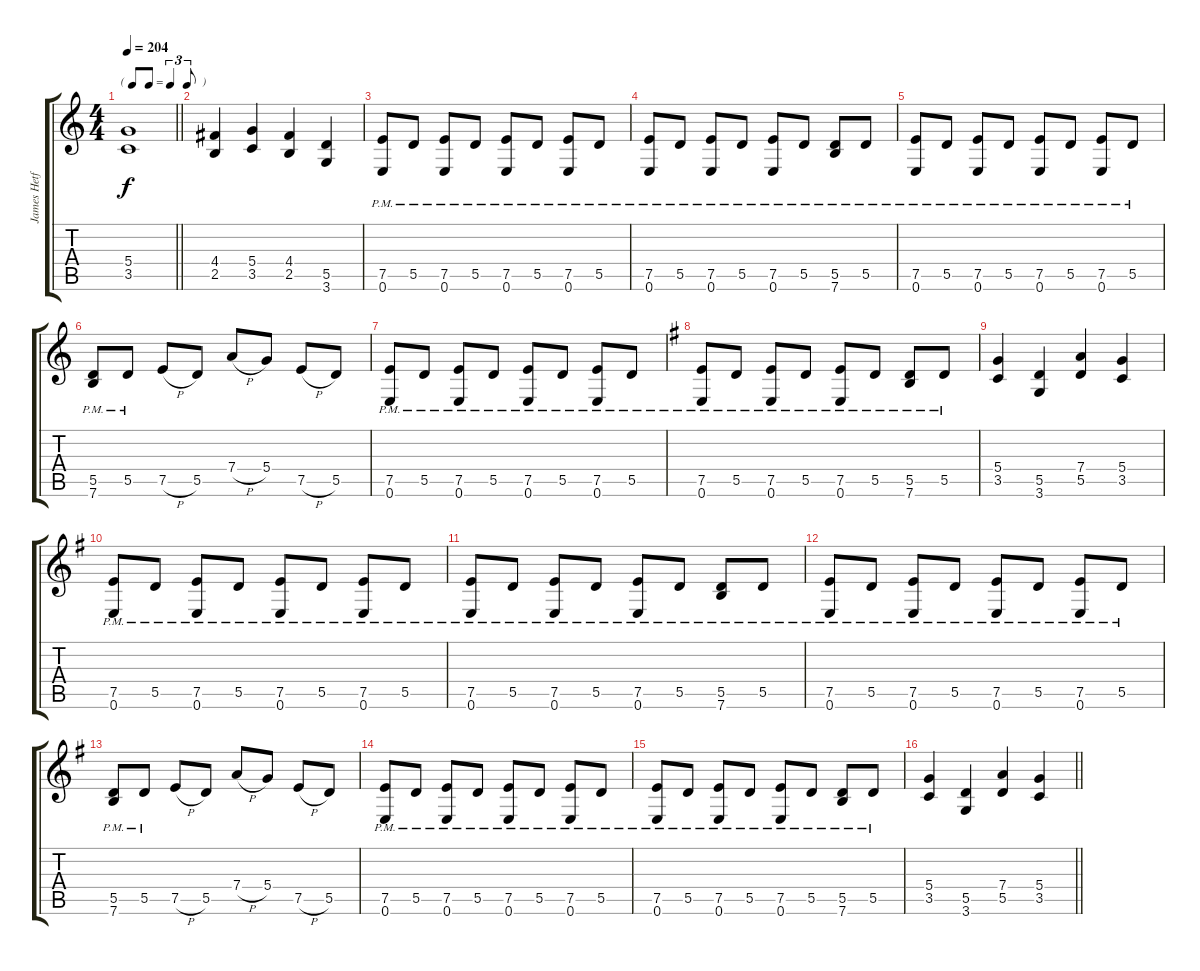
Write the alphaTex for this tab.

\track ("James Hetfield" "James Hetf") {instrument distortionguitar}
\staff {score tabs}
\tuning (E4 B3 G3 D3 A2 E2) {hide}
\ts (4 4)
\tf triplet8th
\tempo 204
\clef g2
\barLineRight lightlight
\ks c
(5.4 3.5).1{dy f} |
(4.4 2.5).4 (5.4 3.5).4 (4.4 2.5).4 (5.5 3.6).4 |
(7.5{pm} 0.6{pm}).8 5.5{pm}.8 (7.5{pm} 0.6{pm}).8 5.5{pm}.8 (7.5{pm} 0.6{pm}).8 5.5{pm}.8 (7.5{pm} 0.6{pm}).8 5.5{pm}.8 |
(7.5{pm} 0.6{pm}).8 5.5{pm}.8 (7.5{pm} 0.6{pm}).8 5.5{pm}.8 (7.5{pm} 0.6{pm}).8 5.5{pm}.8 (5.5{pm} 7.6{pm}).8 5.5{pm}.8 |
(7.5{pm} 0.6{pm}).8 5.5{pm}.8 (7.5{pm} 0.6{pm}).8 5.5{pm}.8 (7.5{pm} 0.6{pm}).8 5.5{pm}.8 (7.5{pm} 0.6{pm}).8 5.5{pm}.8 |
(5.5{pm} 7.6{pm}).8 5.5{pm}.8 7.5{h}.8 5.5.8 7.4{h}.8 5.4.8 7.5{h}.8 5.5.8 |
(7.5{pm} 0.6{pm}).8 5.5{pm}.8 (7.5{pm} 0.6{pm}).8 5.5{pm}.8 (7.5{pm} 0.6{pm}).8 5.5{pm}.8 (7.5{pm} 0.6{pm}).8 5.5{pm}.8 |
\ks eminor
(7.5{pm} 0.6{pm}).8 5.5{pm}.8 (7.5{pm} 0.6{pm}).8 5.5{pm}.8 (7.5{pm} 0.6{pm}).8 5.5{pm}.8 (5.5{pm} 7.6{pm}).8 5.5{pm}.8 |
(5.4 3.5).4 (5.5 3.6).4 (7.4 5.5).4 (5.4 3.5).4 |
(7.5{pm} 0.6{pm}).8 5.5{pm}.8 (7.5{pm} 0.6{pm}).8 5.5{pm}.8 (7.5{pm} 0.6{pm}).8 5.5{pm}.8 (7.5{pm} 0.6{pm}).8 5.5{pm}.8 |
(7.5{pm} 0.6{pm}).8 5.5{pm}.8 (7.5{pm} 0.6{pm}).8 5.5{pm}.8 (7.5{pm} 0.6{pm}).8 5.5{pm}.8 (5.5{pm} 7.6{pm}).8 5.5{pm}.8 |
(7.5{pm} 0.6{pm}).8 5.5{pm}.8 (7.5{pm} 0.6{pm}).8 5.5{pm}.8 (7.5{pm} 0.6{pm}).8 5.5{pm}.8 (7.5{pm} 0.6{pm}).8 5.5{pm}.8 |
(5.5{pm} 7.6{pm}).8 5.5{pm}.8 7.5{h}.8 5.5.8 7.4{h}.8 5.4.8 7.5{h}.8 5.5.8 |
(7.5{pm} 0.6{pm}).8 5.5{pm}.8 (7.5{pm} 0.6{pm}).8 5.5{pm}.8 (7.5{pm} 0.6{pm}).8 5.5{pm}.8 (7.5{pm} 0.6{pm}).8 5.5{pm}.8 |
(7.5{pm} 0.6{pm}).8 5.5{pm}.8 (7.5{pm} 0.6{pm}).8 5.5{pm}.8 (7.5{pm} 0.6{pm}).8 5.5{pm}.8 (5.5{pm} 7.6{pm}).8 5.5{pm}.8 |
\barLineRight lightlight
(5.4 3.5).4 (5.5 3.6).4 (7.4 5.5).4 (5.4 3.5).4
